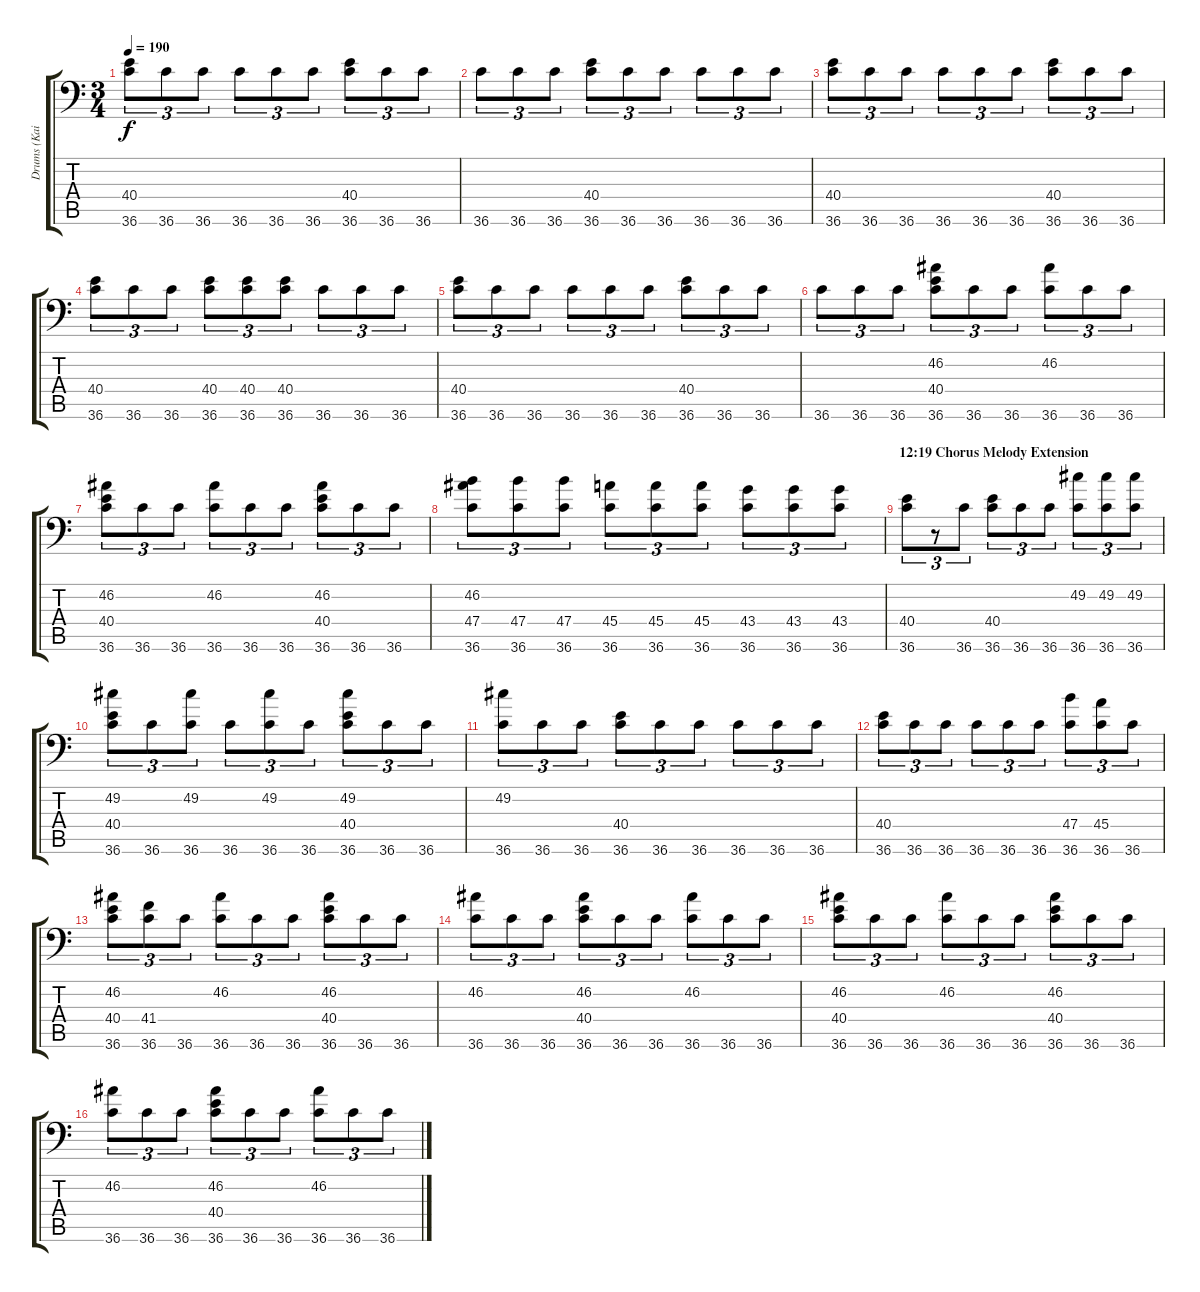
\track ("Drums (Kai)" "Drums (Kai") {instrument acousticgrandpiano}
\staff {score tabs}
\tuning (C-1 C-1 C-1 C-1 C-1 C-1) {hide}
\ts (3 4)
\tempo 190
\clef f4
\ks c
(40.4 36.6).8{tu (3 2) dy f} 36.6.8{tu (3 2)} 36.6.8{tu (3 2)} 36.6.8{tu (3 2)} 36.6.8{tu (3 2)} 36.6.8{tu (3 2)} (40.4 36.6).8{tu (3 2)} 36.6.8{tu (3 2)} 36.6.8{tu (3 2)} |
36.6.8{tu (3 2)} 36.6.8{tu (3 2)} 36.6.8{tu (3 2)} (40.4 36.6).8{tu (3 2)} 36.6.8{tu (3 2)} 36.6.8{tu (3 2)} 36.6.8{tu (3 2)} 36.6.8{tu (3 2)} 36.6.8{tu (3 2)} |
(40.4 36.6).8{tu (3 2)} 36.6.8{tu (3 2)} 36.6.8{tu (3 2)} 36.6.8{tu (3 2)} 36.6.8{tu (3 2)} 36.6.8{tu (3 2)} (40.4 36.6).8{tu (3 2)} 36.6.8{tu (3 2)} 36.6.8{tu (3 2)} |
(40.4 36.6).8{tu (3 2)} 36.6.8{tu (3 2)} 36.6.8{tu (3 2)} (40.4 36.6).8{tu (3 2)} (40.4 36.6).8{tu (3 2)} (40.4 36.6).8{tu (3 2)} 36.6.8{tu (3 2)} 36.6.8{tu (3 2)} 36.6.8{tu (3 2)} |
(40.4 36.6).8{tu (3 2)} 36.6.8{tu (3 2)} 36.6.8{tu (3 2)} 36.6.8{tu (3 2)} 36.6.8{tu (3 2)} 36.6.8{tu (3 2)} (40.4 36.6).8{tu (3 2)} 36.6.8{tu (3 2)} 36.6.8{tu (3 2)} |
36.6.8{tu (3 2)} 36.6.8{tu (3 2)} 36.6.8{tu (3 2)} (46.2 40.4 36.6).8{tu (3 2)} 36.6.8{tu (3 2)} 36.6.8{tu (3 2)} (46.2 36.6).8{tu (3 2)} 36.6.8{tu (3 2)} 36.6.8{tu (3 2)} |
(46.2 40.4 36.6).8{tu (3 2)} 36.6.8{tu (3 2)} 36.6.8{tu (3 2)} (46.2 36.6).8{tu (3 2)} 36.6.8{tu (3 2)} 36.6.8{tu (3 2)} (46.2 40.4 36.6).8{tu (3 2)} 36.6.8{tu (3 2)} 36.6.8{tu (3 2)} |
(46.2 47.4 36.6).8{tu (3 2)} (47.4 36.6).8{tu (3 2)} (47.4 36.6).8{tu (3 2)} (45.4 36.6).8{tu (3 2)} (45.4 36.6).8{tu (3 2)} (45.4 36.6).8{tu (3 2)} (43.4 36.6).8{tu (3 2)} (43.4 36.6).8{tu (3 2)} (43.4 36.6).8{tu (3 2)} |
\section ("" "12:19 Chorus Melody Extension")
(40.4 36.6).8{tu (3 2)} r.8{tu (3 2)} 36.6.8{tu (3 2)} (40.4 36.6).8{tu (3 2)} 36.6.8{tu (3 2)} 36.6.8{tu (3 2)} (49.2 36.6).8{tu (3 2)} (49.2 36.6).8{tu (3 2)} (49.2 36.6).8{tu (3 2)} |
(49.2 40.4 36.6).8{tu (3 2)} 36.6.8{tu (3 2)} (49.2 36.6).8{tu (3 2)} 36.6.8{tu (3 2)} (49.2 36.6).8{tu (3 2)} 36.6.8{tu (3 2)} (49.2 40.4 36.6).8{tu (3 2)} 36.6.8{tu (3 2)} 36.6.8{tu (3 2)} |
(49.2 36.6).8{tu (3 2)} 36.6.8{tu (3 2)} 36.6.8{tu (3 2)} (40.4 36.6).8{tu (3 2)} 36.6.8{tu (3 2)} 36.6.8{tu (3 2)} 36.6.8{tu (3 2)} 36.6.8{tu (3 2)} 36.6.8{tu (3 2)} |
(40.4 36.6).8{tu (3 2)} 36.6.8{tu (3 2)} 36.6.8{tu (3 2)} 36.6.8{tu (3 2)} 36.6.8{tu (3 2)} 36.6.8{tu (3 2)} (47.4 36.6).8{tu (3 2)} (45.4 36.6).8{tu (3 2)} 36.6.8{tu (3 2)} |
(46.2 40.4 36.6).8{tu (3 2)} (41.4 36.6).8{tu (3 2)} 36.6.8{tu (3 2)} (46.2 36.6).8{tu (3 2)} 36.6.8{tu (3 2)} 36.6.8{tu (3 2)} (46.2 40.4 36.6).8{tu (3 2)} 36.6.8{tu (3 2)} 36.6.8{tu (3 2)} |
(46.2 36.6).8{tu (3 2)} 36.6.8{tu (3 2)} 36.6.8{tu (3 2)} (46.2 40.4 36.6).8{tu (3 2)} 36.6.8{tu (3 2)} 36.6.8{tu (3 2)} (46.2 36.6).8{tu (3 2)} 36.6.8{tu (3 2)} 36.6.8{tu (3 2)} |
(46.2 40.4 36.6).8{tu (3 2)} 36.6.8{tu (3 2)} 36.6.8{tu (3 2)} (46.2 36.6).8{tu (3 2)} 36.6.8{tu (3 2)} 36.6.8{tu (3 2)} (46.2 40.4 36.6).8{tu (3 2)} 36.6.8{tu (3 2)} 36.6.8{tu (3 2)} |
(46.2 36.6).8{tu (3 2)} 36.6.8{tu (3 2)} 36.6.8{tu (3 2)} (46.2 40.4 36.6).8{tu (3 2)} 36.6.8{tu (3 2)} 36.6.8{tu (3 2)} (46.2 36.6).8{tu (3 2)} 36.6.8{tu (3 2)} 36.6.8{tu (3 2)}
